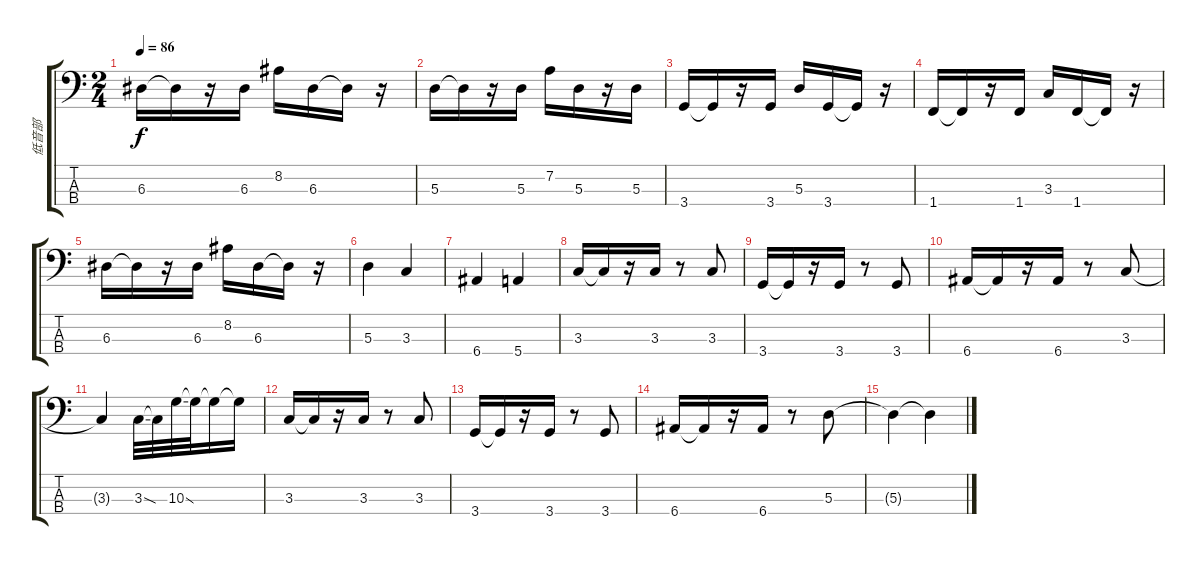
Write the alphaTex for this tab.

\track ("低音部" "低音部") {instrument electricbassfinger}
\staff {score tabs}
\tuning (G2 D2 A1 E1) {hide}
\ts (2 4)
\tempo 86
\clef f4
\ks c
6.3.16{dy f} 6.3{t}.16 r.16 6.3.16 8.2.16 6.3.16 6.3{t}.16 r.16 |
5.3.16 5.3{t}.16 r.16 5.3.16 7.2.16 5.3.16 r.16 5.3.16 |
3.4.16 3.4{t}.16 r.16 3.4.16 5.3.16 3.4.16 3.4{t}.16 r.16 |
1.4.16 1.4{t}.16 r.16 1.4.16 3.3.16 1.4.16 1.4{t}.16 r.16 |
6.3.16 6.3{t}.16 r.16 6.3.16 8.2.16 6.3.16 6.3{t}.16 r.16 |
5.3.4 3.3.4 |
6.4.4 5.4.4 |
3.3.16 3.3{t}.16 r.16 3.3.16 r.8 3.3.8 |
3.4.16 3.4{t}.16 r.16 3.4.16 r.8 3.4.8 |
6.4.16 6.4{t}.16 r.16 6.4.16 r.8 3.3.8 |
3.3{t}.4 3.3{ss}.32 3.3{t}.32 10.3{ss}.32 10.3{t}.32 10.3{t}.16 10.3{t}.16 |
3.3.16 3.3{t}.16 r.16 3.3.16 r.8 3.3.8 |
3.4.16 3.4{t}.16 r.16 3.4.16 r.8 3.4.8 |
6.4.16 6.4{t}.16 r.16 6.4.16 r.8 5.3.8 |
5.3{t}.4 5.3{t}.4
